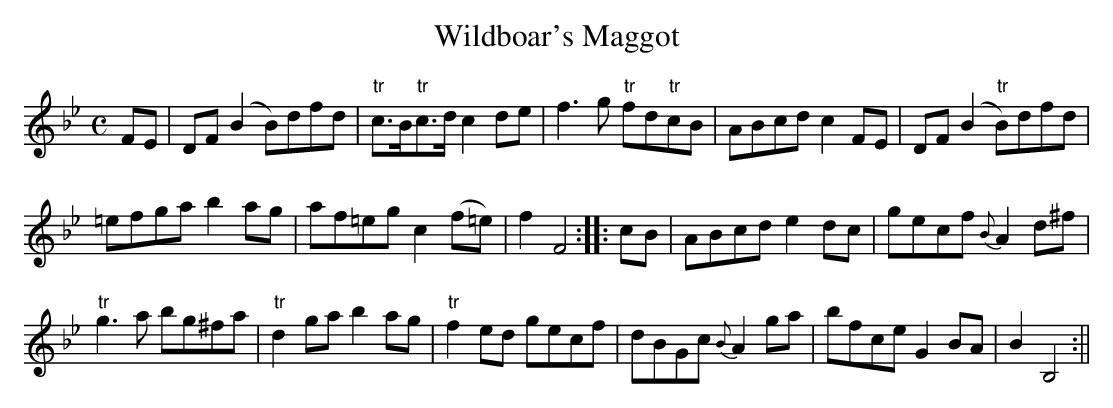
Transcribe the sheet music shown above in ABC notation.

X:1
T:Wildboar's Maggot
L:1/8
M:C
K:Bb
FE|DF (B2 B)dfd|"tr"c>B"tr"c>d c2 de|f3 g "tr"fd"tr"cB|ABcd c2 FE|DF (B2 "tr"B)dfd|
=efga b2 ag|af=eg c2 (f=e)|f2 F4::cB|ABcd e2 dc|gecf {B}A2 d^f|
"tr"g3 a bg^fa|"tr"d2 ga b2 ag|"tr"f2 ed gecf|dBGc {B}A2 ga|bfce G2 BA|B2 B,4:||
